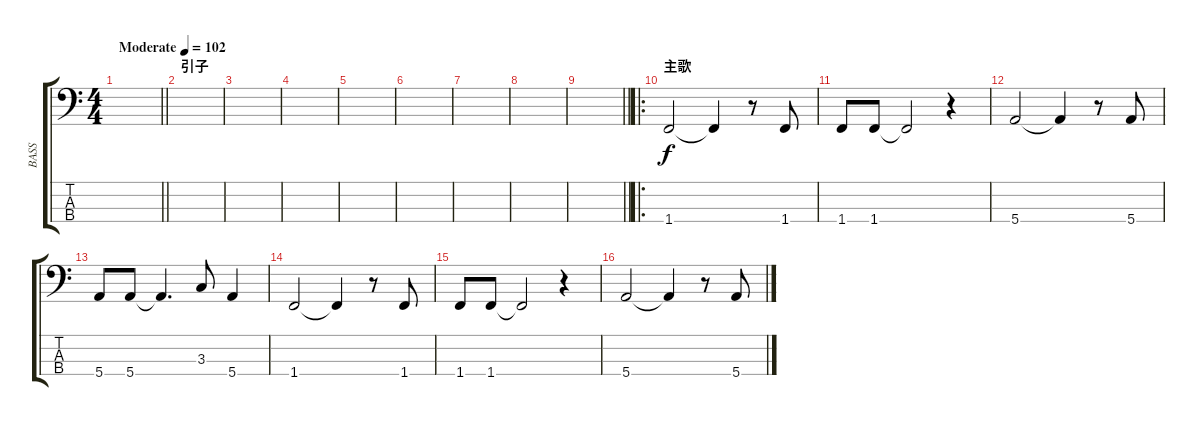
\track ("BASS" "BASS") {instrument electricbassfinger}
\staff {score tabs}
\tuning (G2 D2 A1 E1) {hide}
\ts (4 4)
\tempo (102 "Moderate")
\clef f4
\barLineRight lightlight
\ks c
|
\section ("" "引子")
|
|
|
|
|
|
|
\barLineRight lightlight
|
\ro
\section ("" "主歌")
1.4.2 1.4{t}.4 r.8 1.4.8 |
1.4.8 1.4.8 1.4{t}.2 r.4 |
5.4.2 5.4{t}.4 r.8 5.4.8 |
5.4.8 5.4.8 5.4{t}.4{d} 3.3.8 5.4.4 |
1.4.2 1.4{t}.4 r.8 1.4.8 |
1.4.8 1.4.8 1.4{t}.2 r.4 |
5.4.2 5.4{t}.4 r.8 5.4.8
